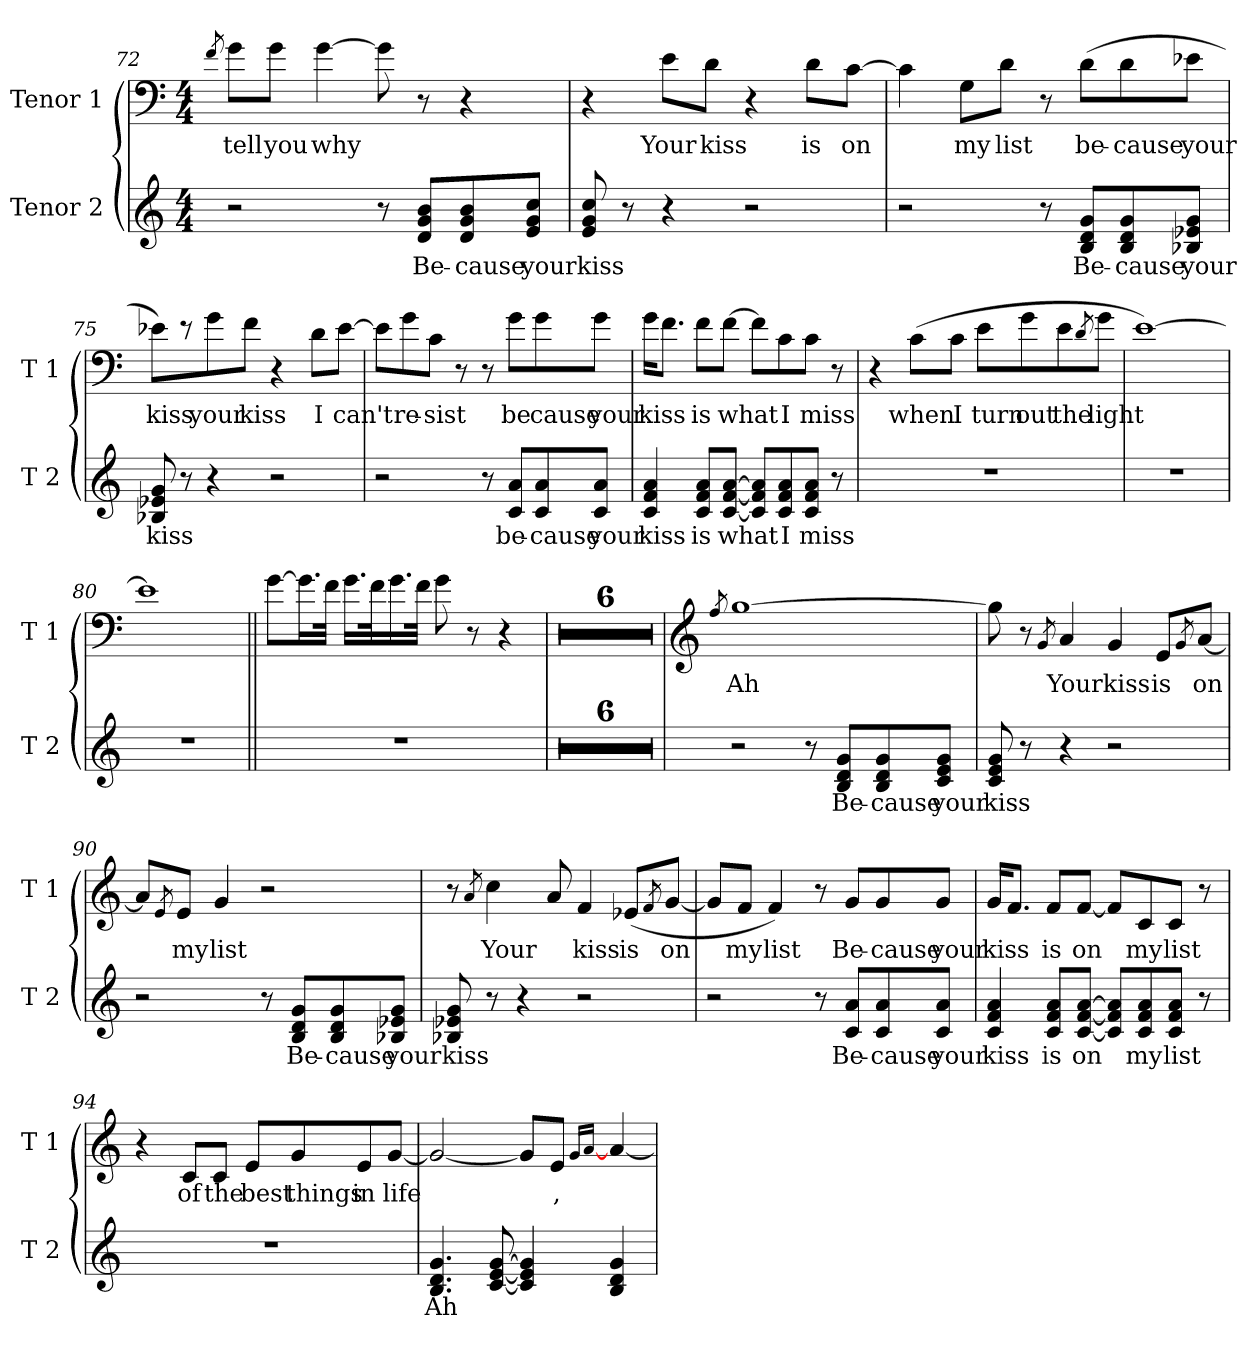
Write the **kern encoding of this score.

**kern	**text	**kern	**text
*part2	*part2	*part1	*part1
*staff2	*staff2	*staff1	*staff1
*I"Tenor 2	*	*I"Tenor 1	*
*I'T 2	*	*I'T 1	*
*clefG2	*	*clefF4	*
*k[]	*	*k[]	*
*M4/4	*	*M4/4	*
=72	=72	=72	=72
.	.	8qf/	.
!	!	!	!LO:LY:b
2r	.	8g\L	tell
!	!	!	!LO:LY:b
.	.	8g\J	you
!	!	!	!LO:LY:b
.	.	[4g\	why
8r	.	8g\]	.
!	!LO:LY:b	!	!
8d/ 8g/ 8b/L	Be-	8r	.
!	!LO:LY:b	!	!
8d/ 8g/ 8b/	-cause	4r	.
!	!LO:LY:b	!	!
8e/ 8g/ 8cc/J	your	.	.
=73	=73	=73	=73
!	!LO:LY:b	!	!
8e/ 8g/ 8cc/	kiss	4r	.
8r	.	.	.
!	!	!	!LO:LY:b
4r	.	8e\L	Your
!	!	!	!LO:LY:b
.	.	8d\J	kiss
2r	.	4r	.
!	!	!	!LO:LY:b
.	.	8d\L	is
!	!	!	!LO:LY:b
.	.	[8c\J	on
=74	=74	=74	=74
2r	.	4c\]	.
!	!	!	!LO:LY:b
.	.	8G\L	my
!	!	!	!LO:LY:b
.	.	8d\J	list
8r	.	8r	.
!	!LO:LY:b	!	!LO:LY:b
8B/ 8d/ 8g/L	Be-	(>8d\L	be-
!	!LO:LY:b	!	!LO:LY:b
8B/ 8d/ 8g/	-cause	8d\	-cause
!	!LO:LY:b	!	!LO:LY:b
8B-X/ 8e-X/ 8g/J	your	8e-X\J	your
=75	=75	=75	=75
!	!LO:LY:b	!	!LO:LY:b
8B-X/ 8e-X/ 8g/	kiss	8e-X\L)	kiss
8r	.	8r	.
!	!	!	!LO:LY:b
4r	.	8g\	your
!	!	!	!LO:LY:b
.	.	8f\J	kiss
2r	.	4r	.
!	!	!	!LO:LY:b
.	.	8d\L	I
!	!	!	!LO:LY:b
.	.	[8e-\J	can't
=76	=76	=76	=76
2r	.	8e-\L]	.
!	!	!	!LO:LY:b
.	.	8g\	re-
!	!	!	!LO:LY:b
.	.	8c\J	-sist
.	.	8r	.
8r	.	8r	.
!	!LO:LY:b	!	!LO:LY:b
8c/ 8a/L	be-	8g\L	be
!	!LO:LY:b	!	!LO:LY:b
8c/ 8a/	-cause	8g\	cause
!	!LO:LY:b	!	!LO:LY:b
8c/ 8a/J	your	8g\J	your
=77	=77	=77	=77
!	!LO:LY:b	!	!LO:LY:b
4c/ 4f/ 4a/	kiss	16g\KL	kiss
.	.	8.f\J	.
!	!LO:LY:b	!	!LO:LY:b
8c/ 8f/ 8a/L	is	8f\L	is
!	!LO:LY:b	!	!LO:LY:b
[8c/ [8f/ [8a/J	what	[8f\J	what
8c/] 8f/] 8a/]L	.	8f\L]	.
!	!LO:LY:b	!	!LO:LY:b
8c/ 8f/ 8a/	I	8c\	I
!	!LO:LY:b	!	!LO:LY:b
8c/ 8f/ 8a/J	miss	8c\J	miss
8r	.	8r	.
=78	=78	=78	=78
1r	.	4r	.
!	!	!	!LO:LY:b
.	.	(>8c\L	when
!	!	!	!LO:LY:b
.	.	8c\J	I
!	!	!	!LO:LY:b
.	.	8e\L	turn
!	!	!	!LO:LY:b
.	.	8g\	out
!	!	!	!LO:LY:b
.	.	8e\	the
.	.	8qd/	.
!	!	!	!LO:LY:b
.	.	8g\J	light
=79	=79	=79	=79
1r	.	[1e)	.
=80	=80	=80	=80
1r	.	1e]	.
=81||	=81||	=81||	=81||
1r	.	[8g\L	.
.	.	16.g\L]	.
.	.	32f\JJk	.
.	.	16.g\LL	.
.	.	32f\K	.
.	.	16.g\	.
.	.	32f\JJk	.
.	.	8g\	.
.	.	8r	.
.	.	4r	.
=82	=82	=82	=82
1r	.	1r	.
=83	=83	=83	=83
1r	.	1r	.
=84	=84	=84	=84
1r	.	1r	.
=85	=85	=85	=85
1r	.	1r	.
=86	=86	=86	=86
1r	.	1r	.
=87	=87	=87	=87
1r	.	1r	.
=88	=88	=88	=88
*	*	*clefG2	*
.	.	8qff/	.
!	!	!	!LO:LY:b
2r	.	[1gg	Ah
8r	.	.	.
!	!LO:LY:b	!	!
8B/ 8d/ 8g/L	Be-	.	.
!	!LO:LY:b	!	!
8B/ 8d/ 8g/	-cause	.	.
!	!LO:LY:b	!	!
8c/ 8e/ 8g/J	your	.	.
=89	=89	=89	=89
!	!LO:LY:b	!	!
8c/ 8e/ 8g/	kiss	8gg\]	.
8r	.	8r	.
.	.	8qg/	.
!	!	!	!LO:LY:b
4r	.	4a/	Your
!	!	!	!LO:LY:b
2r	.	4g/	kiss
!	!	!	!LO:LY:b
.	.	8e/L	is
.	.	8qg/	.
!	!	!	!LO:LY:b
.	.	[8a/J	on
=90	=90	=90	=90
2r	.	8a/L]	.
.	.	8qe/	.
!	!	!	!LO:LY:b
.	.	8e/J	my
!	!	!	!LO:LY:b
.	.	4g/	list
8r	.	2r	.
!	!LO:LY:b	!	!
8B/ 8d/ 8g/L	Be-	.	.
!	!LO:LY:b	!	!
8B/ 8d/ 8g/	-cause	.	.
!	!LO:LY:b	!	!
8B-X/ 8e-X/ 8g/J	your	.	.
=91	=91	=91	=91
!	!LO:LY:b	!	!
8B-X/ 8e-X/ 8g/	kiss	8r	.
.	.	8qa/	.
!	!	!	!LO:LY:b
8r	.	4cc\	Your
4r	.	.	.
.	.	8a/	.
!	!	!	!LO:LY:b
2r	.	4f/	kiss
!	!	!	!LO:LY:b
.	.	(<8e-X/L	is
.	.	8qf/	.
!	!	!	!LO:LY:b
.	.	[8g/J	on
=92	=92	=92	=92
2r	.	8g/L]	.
!	!	!	!LO:LY:b
.	.	8f/J	my
!	!	!	!LO:LY:b
.	.	4f/)	list
8r	.	8r	.
!	!LO:LY:b	!	!LO:LY:b
8c/ 8a/L	Be-	8g/L	Be-
!	!LO:LY:b	!	!LO:LY:b
8c/ 8a/	-cause	8g/	-cause
!	!LO:LY:b	!	!LO:LY:b
8c/ 8a/J	your	8g/J	your
=93	=93	=93	=93
!	!LO:LY:b	!	!LO:LY:b
4c/ 4f/ 4a/	kiss	16g/KL	kiss
.	.	8.f/J	.
!	!LO:LY:b	!	!LO:LY:b
8c/ 8f/ 8a/L	is	8f/L	is
!	!LO:LY:b	!	!LO:LY:b
[8c/ [8f/ [8a/J	on	[8f/J	on
8c/] 8f/] 8a/]L	.	8f/L]	.
!	!LO:LY:b	!	!LO:LY:b
8c/ 8f/ 8a/	my	8c/	my
!	!LO:LY:b	!	!LO:LY:b
8c/ 8f/ 8a/J	list	8c/J	list
8r	.	8r	.
=94	=94	=94	=94
1r	.	4r	.
!	!	!	!LO:LY:b
.	.	8c/L	of
!	!	!	!LO:LY:b
.	.	8c/J	the
!	!	!	!LO:LY:b
.	.	8e/L	best
!	!	!	!LO:LY:b
.	.	8g/	things
!	!	!	!LO:LY:b
.	.	8e/	in
!	!	!	!LO:LY:b
.	.	[8g/J	life
=95	=95	=95	=95
!	!LO:LY:b	!	!
4.B/ 4.d/ 4.g/	Ah	2g/_	.
[8c/ [8e/ [8g/	.	.	.
4c/] 4e/] 4g/]	.	8g/L]	.
!	!	!	!LO:LY:b
.	.	8e/J	,
.	.	16qg/LL	.
.	.	[16qa/JJ	.
4B/ 4d/ 4g/	.	[4a/	.
=	=	=	=
*-	*-	*-	*-
